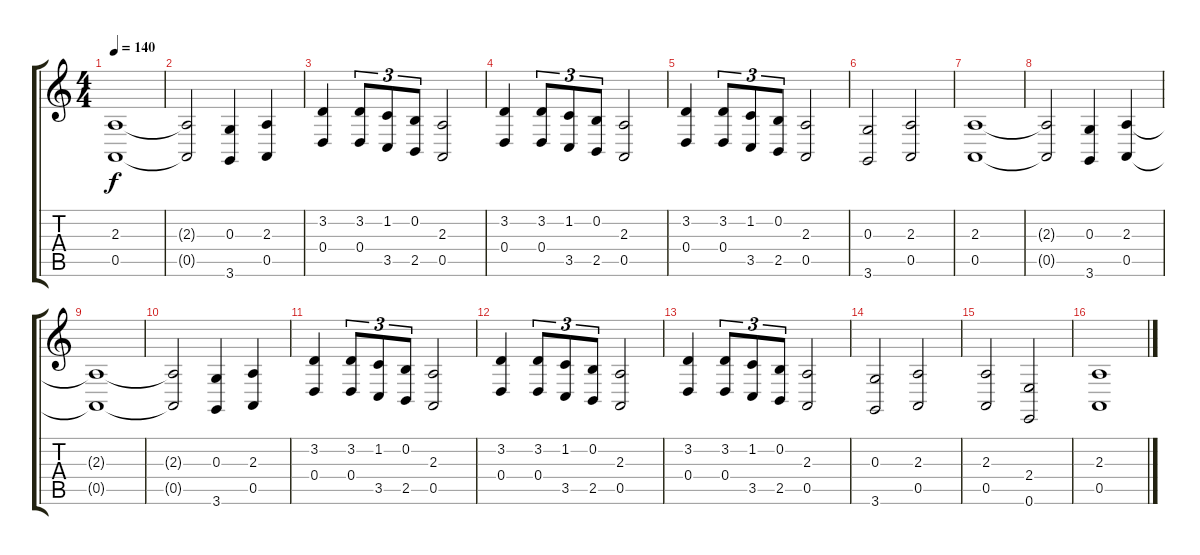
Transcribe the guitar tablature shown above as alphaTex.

\track "" {instrument stringensemble1}
\staff {score tabs}
\tuning (E4 B3 G3 D3 A2 E2) {hide}
\ts (4 4)
\tempo 140
\clef g2
\ks c
(2.3{t} 0.5{t}).1{dy f} |
(2.3{t} 0.5{t}).2 (0.3 3.6).4 (2.3 0.5).4 |
(3.2 0.4).4 (3.2 0.4).8{tu (3 2)} (1.2 3.5).8{tu (3 2)} (0.2 2.5).8{tu (3 2)} (2.3 0.5).2 |
(3.2 0.4).4 (3.2 0.4).8{tu (3 2)} (1.2 3.5).8{tu (3 2)} (0.2 2.5).8{tu (3 2)} (2.3 0.5).2 |
(3.2 0.4).4 (3.2 0.4).8{tu (3 2)} (1.2 3.5).8{tu (3 2)} (0.2 2.5).8{tu (3 2)} (2.3 0.5).2 |
(0.3 3.6).2 (2.3 0.5).2 |
(2.3 0.5).1 |
(2.3{t} 0.5{t}).2 (0.3 3.6).4 (2.3 0.5).4 |
(2.3{t} 0.5{t}).1 |
(2.3{t} 0.5{t}).2 (0.3 3.6).4 (2.3 0.5).4 |
(3.2 0.4).4 (3.2 0.4).8{tu (3 2)} (1.2 3.5).8{tu (3 2)} (0.2 2.5).8{tu (3 2)} (2.3 0.5).2 |
(3.2 0.4).4 (3.2 0.4).8{tu (3 2)} (1.2 3.5).8{tu (3 2)} (0.2 2.5).8{tu (3 2)} (2.3 0.5).2 |
(3.2 0.4).4 (3.2 0.4).8{tu (3 2)} (1.2 3.5).8{tu (3 2)} (0.2 2.5).8{tu (3 2)} (2.3 0.5).2 |
(0.3 3.6).2 (2.3 0.5).2 |
(2.3 0.5).2 (2.4 0.6).2 |
(2.3 0.5).1
